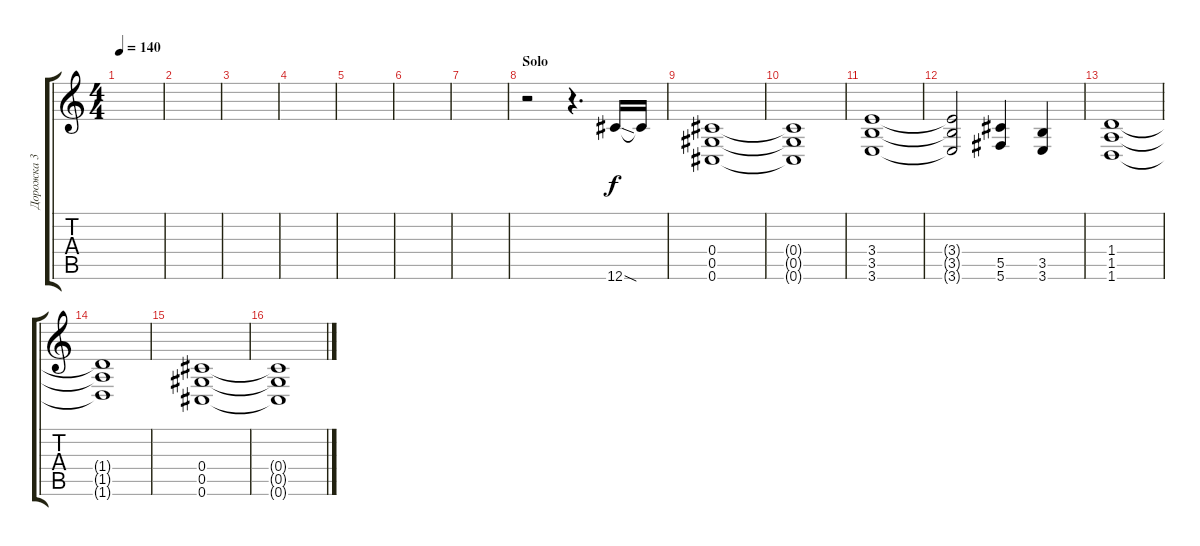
\track ("Дорожка 3" "Дорожка 3") {instrument distortionguitar}
\staff {score tabs}
\tuning (Eb4 Bb3 Gb3 Db3 Ab2 Db2) {hide}
\ts (4 4)
\tempo 140
\clef g2
\ks c
|
|
|
|
|
|
|
\section ("" "Solo")
r.2 r.4{d} 12.6{sod}.16 12.6{t}.16 |
(0.4 0.5 0.6).1 |
(0.4{t} 0.5{t} 0.6{t}).1 |
(3.4 3.5 3.6).1 |
(3.4{t} 3.5{t} 3.6{t}).2 (5.5 5.6).4 (3.5 3.6).4 |
(1.4 1.5 1.6).1 |
(1.4{t} 1.5{t} 1.6{t}).1 |
(0.4 0.5 0.6).1 |
(0.4{t} 0.5{t} 0.6{t}).1
